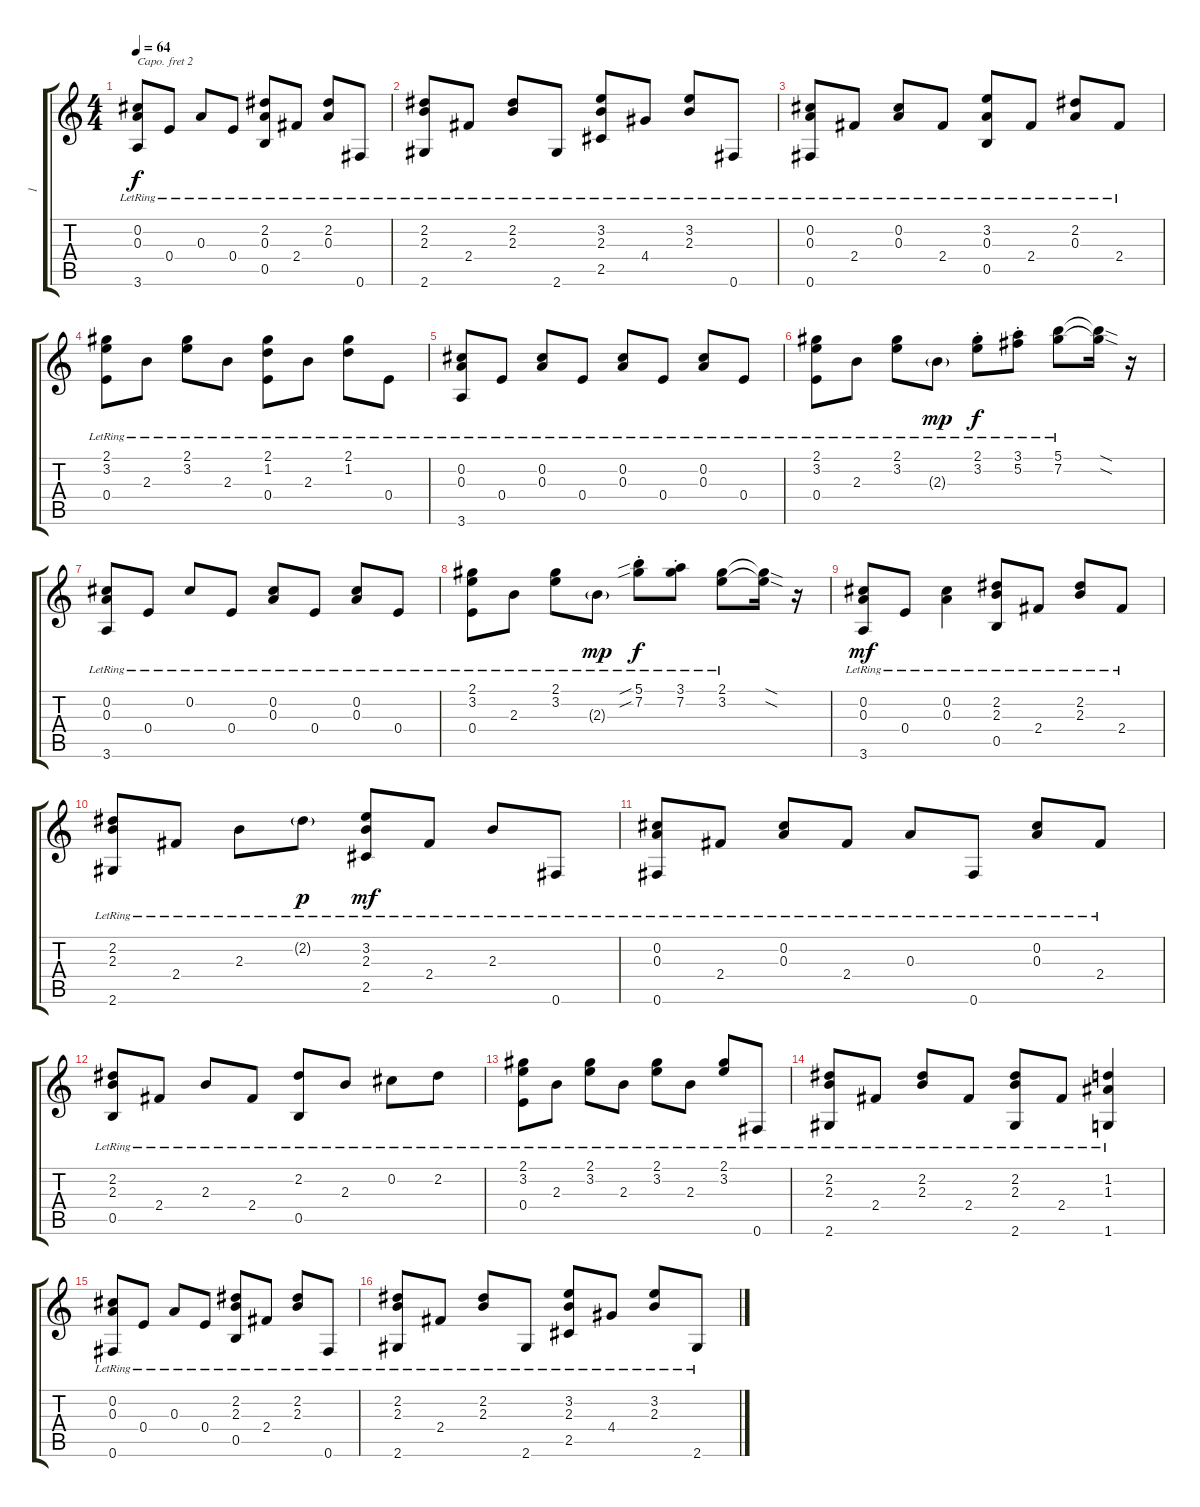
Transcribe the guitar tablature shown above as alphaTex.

\track ("1" "1") {instrument acousticguitarsteel}
\staff {score tabs}
\capo 2
\tuning (E4 B3 G3 D3 A2 E2) {hide}
\ts (4 4)
\tempo 64
\clef g2
\ks c
(0.2{lr} 0.3{lr} 3.6{lr}).8{dy f} 0.4{lr}.8 0.3{lr}.8 0.4{lr}.8 (2.2{lr} 0.3{lr} 0.5{lr}).8 2.4{lr}.8 (2.2{lr} 0.3{lr}).8 0.6{lr}.8 |
(2.2{lr} 2.3{lr} 2.6{lr}).8 2.4{lr}.8 (2.2{lr} 2.3{lr}).8 2.6{lr}.8 (3.2{lr} 2.3{lr} 2.5{lr}).8 4.4{lr}.8 (3.2{lr} 2.3{lr}).8 0.6{lr}.8 |
(0.2{lr} 0.3{lr} 0.6{lr}).8 2.4{lr}.8 (0.2{lr} 0.3{lr}).8 2.4{lr}.8 (3.2{lr} 0.3{lr} 0.5{lr}).8 2.4{lr}.8 (2.2{lr} 0.3{lr}).8 2.4{lr}.8 |
(2.1{lr} 3.2{lr} 0.4{lr}).8 2.3{lr}.8 (2.1{lr} 3.2{lr}).8 2.3{lr}.8 (2.1{lr} 1.2{lr} 0.4{lr}).8 2.3{lr}.8 (2.1{lr} 1.2{lr}).8 0.4{lr}.8 |
(0.2{lr} 0.3{lr} 3.6{lr}).8 0.4{lr}.8 (0.2{lr} 0.3{lr}).8 0.4{lr}.8 (0.2{lr} 0.3{lr}).8 0.4{lr}.8 (0.2{lr} 0.3{lr}).8 0.4{lr}.8 |
(2.1{lr} 3.2{lr} 0.4{lr}).8 2.3{lr}.8 (2.1{lr} 3.2{lr}).8 2.3{g lr}.8{dy mp} (2.1 3.2{st lr}).8{dy f} (3.1 5.2{st lr}).8 (5.1 7.2{lr}).8 (5.1{sod t} 7.2{sod t}).16 r.16 |
(0.2{lr} 0.3{lr} 3.6{lr}).8 0.4{lr}.8 0.2{lr}.8 0.4{lr}.8 (0.2{lr} 0.3{lr}).8 0.4{lr}.8 (0.2{lr} 0.3{lr}).8 0.4{lr}.8 |
(2.1{lr} 3.2{lr} 0.4{lr}).8 2.3{lr}.8 (2.1{lr} 3.2{lr}).8 2.3{g lr}.8{dy mp} (5.1{sib} 7.2{sib st lr}).8{dy f} (3.1 7.2{st lr}).8 (2.1 3.2{lr}).8 (2.1{sod t} 3.2{sod t}).16 r.16 |
(0.2{lr} 0.3{lr} 3.6{lr}).8{dy mf} 0.4{lr}.8 (0.2{lr} 0.3{lr}).4 (2.2{lr} 2.3{lr} 0.5{lr}).8 2.4{lr}.8 (2.2{lr} 2.3{lr}).8 2.4{lr}.8 |
(2.2{lr} 2.3{lr} 2.6{lr}).8 2.4{lr}.8 2.3{lr}.8 2.2{g lr}.8{dy p} (3.2{lr} 2.3{lr} 2.5{lr}).8{dy mf} 2.4{lr}.8 2.3{lr}.8 0.6{lr}.8 |
(0.2{lr} 0.3{lr} 0.6{lr}).8 2.4{lr}.8 (0.2{lr} 0.3{lr}).8 2.4{lr}.8 0.3{lr}.8 0.6{lr}.8 (0.2{lr} 0.3{lr}).8 2.4{lr}.8 |
(2.2{lr} 2.3{lr} 0.5{lr}).8 2.4{lr}.8 2.3{lr}.8 2.4{lr}.8 (2.2{lr} 0.5{lr}).8 2.3{lr}.8 0.2{lr}.8 2.2{lr}.8 |
(2.1{lr} 3.2{lr} 0.4{lr}).8 2.3{lr}.8 (2.1{lr} 3.2{lr}).8 2.3{lr}.8 (2.1{lr} 3.2{lr}).8 2.3{lr}.8 (2.1{lr} 3.2{lr}).8 0.6{lr}.8 |
(2.2{lr} 2.3{lr} 2.6{lr}).8 2.4{lr}.8 (2.2{lr} 2.3{lr}).8 2.4{lr}.8 (2.2{lr} 2.3{lr} 2.6{lr}).8 2.4{lr}.8 (1.2{lr} 1.3{lr} 1.6{lr}).4 |
(0.2{lr} 0.3{lr} 0.6{lr}).8 0.4{lr}.8 0.3{lr}.8 0.4{lr}.8 (2.2{lr} 2.3{lr} 0.5{lr}).8 2.4{lr}.8 (2.2{lr} 2.3{lr}).8 0.6{lr}.8 |
(2.2{lr} 2.3{lr} 2.6{lr}).8 2.4{lr}.8 (2.2{lr} 2.3{lr}).8 2.6{lr}.8 (3.2{lr} 2.3{lr} 2.5{lr}).8 4.4{lr}.8 (3.2{lr} 2.3{lr}).8 2.6{lr}.8
